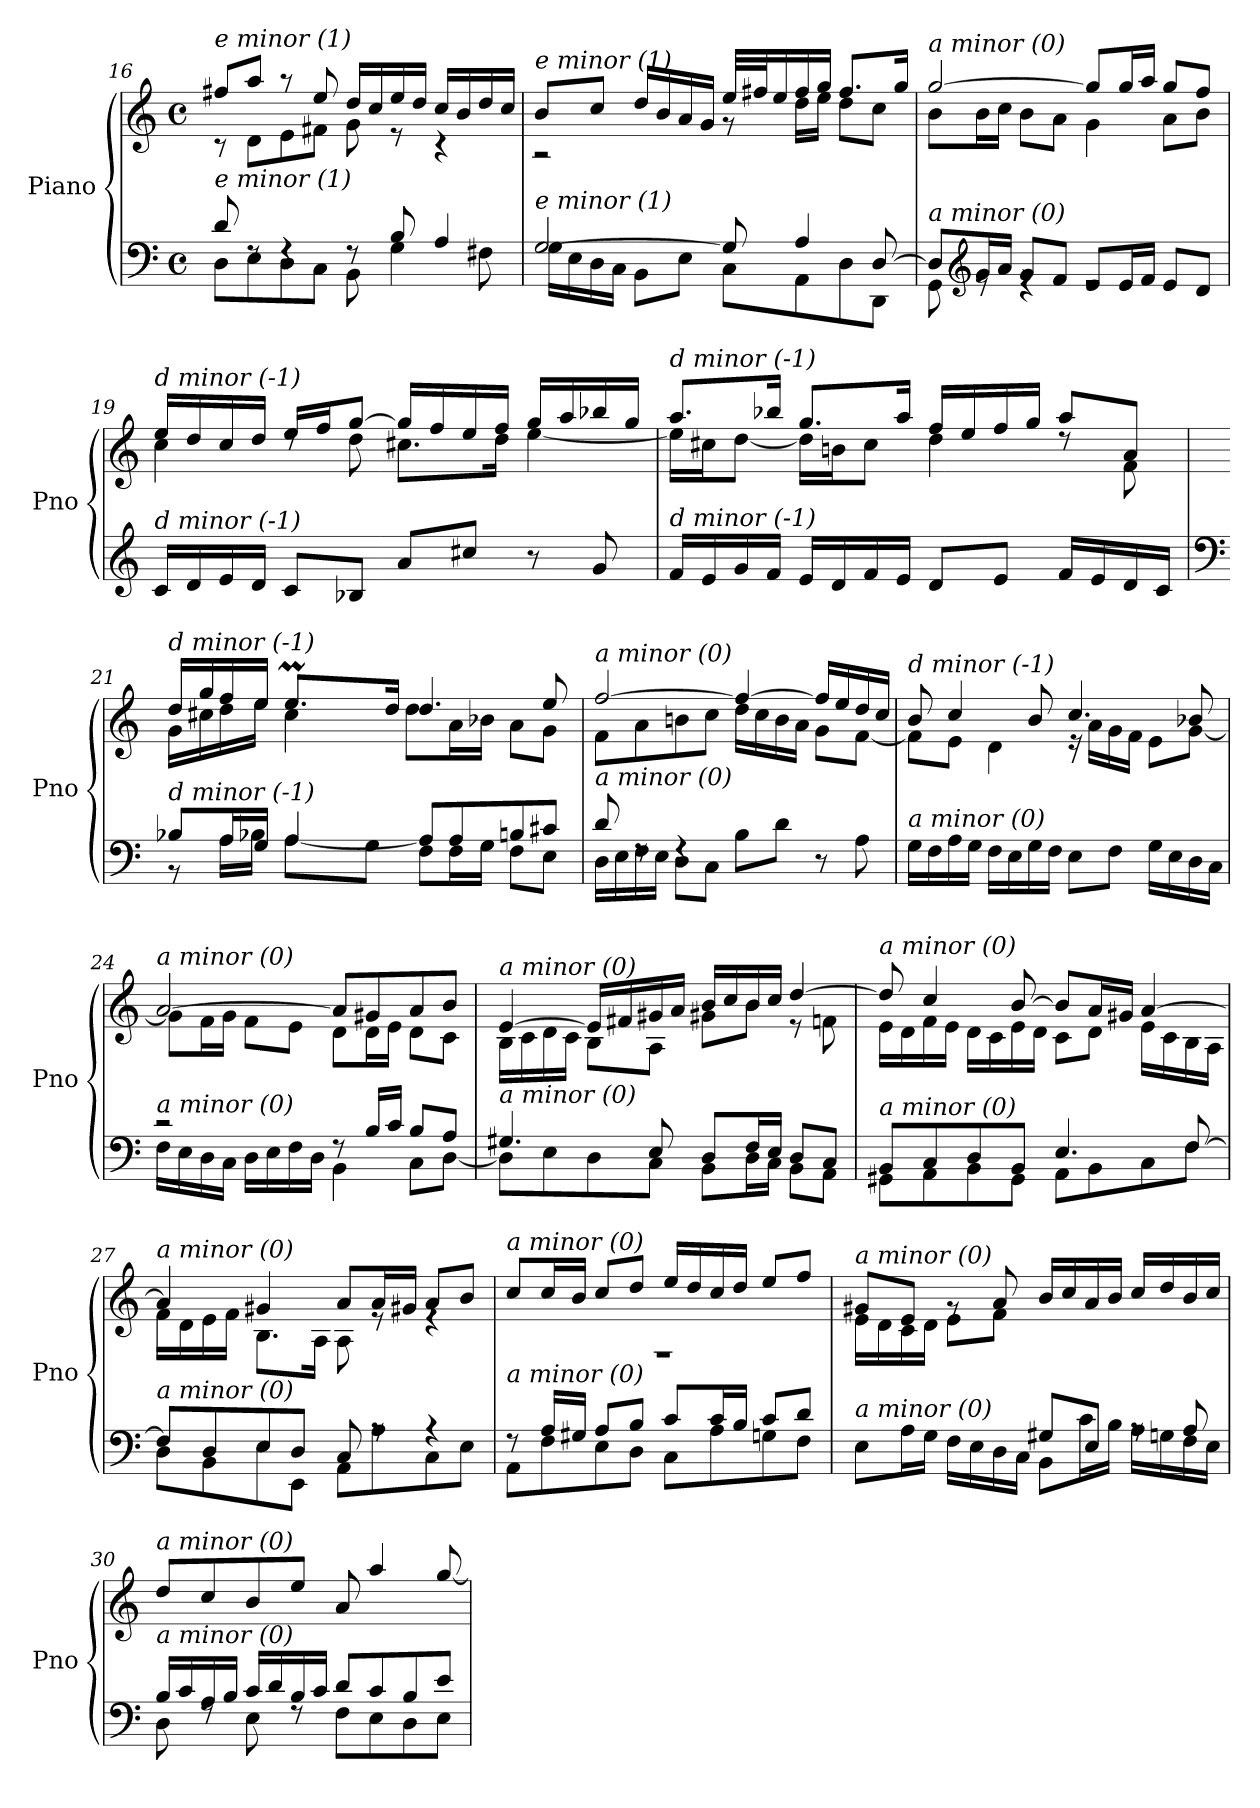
**kern	**kern
*part1	*part1
*staff2	*staff1
*I"Piano	*
*I'Pno	*
*clefF4	*clefG2
*k[]	*k[]
*M4/4	*M4/4
*met(c)	*met(c)
=16	=16
*^	*^
!	!	!LO:TX:i:t=e minor (1)	!
!LO:TX:i:t=e minor (1)	!	!	!
8d/	8D\L	8ff#X/L	8r
8rF	8E\	8aa/J	8d\L
4rF	8D\	8r	8e\
.	8C\J	8ee/	8f#X\J
8rF	8BB\	16dd/LL	8g\
.	.	16cc/	.
8B/	4G\	16ee/	8r
.	.	16dd/JJ	.
4A/	.	16cc/LL	4r
.	.	16b/	.
.	8F#X\	16dd/	.
.	.	16cc/JJ	.
!!LO:LB:g=z	!!
=17	=17	=17	=17
!	!	!LO:TX:i:t=e minor (1)	!
!LO:TX:i:t=e minor (1)	!	!	!
[2G/	16G\LL	8b/L	2r
.	16E\	.	.
.	16D\	8cc/J	.
.	16C\JJ	.	.
.	8BB\L	16dd/LL	.
.	.	16b/	.
.	8E\J	16a/	.
.	.	16g/JJ	.
8G/]	8C\L	32ee/LLL	8r
.	.	32ff#X/J	.
.	.	16ee/	.
4A/	8AA\	16ff#/	16dd\LL
.	.	16gg/JJ	16ee\JJ
.	8D\	8.ff#/L	8dd\L
[8D/	8DD\J	.	8cc\J
.	.	16gg/Jk	.
=18	=18	=18	=18
!	!	!LO:TX:i:t=a minor (0)	!
!LO:TX:i:t=a minor (0)	!	!	!
8D/L]	8GG\	[2gg/	8b\L
*clefG2	*	*	*
16g/L	8re	.	16b\L
16a/JJ	.	.	16cc\JJ
8g/L	4re	.	8b\L
8f/J	.	.	8a\J
8e/L	2re	8gg/L]	4g\
16e/L	.	16gg/L	.
16f/JJ	.	16aa/JJ	.
8e/L	.	8gg/L	8a\L
8d/J	.	8ff/J	8b\J
*v	*v	*	*
=19	=19	=19
!	!LO:TX:i:t=d minor (-1)	!
!LO:TX:i:t=d minor (-1)	!	!
16c/LL	16ee/LL	4cc\
16d/	16dd/	.
16e/	16cc/	.
16d/JJ	16dd/JJ	.
8c/L	16ee/LL	8rdd
.	16ff/J	.
8B-X/J	[8gg/J	8dd\
8a/L	16gg/LL]	8.cc#X\L
.	16ff/	.
8cc#X/J	16ee/	.
.	16ff/JJ	16dd\Jk
8r	16gg/LL	[4ee\
.	16aa/	.
8g/	16bb-X/	.
.	16gg/JJ	.
!!LO:LB:g=z	!!
=20	=20	=20
!	!LO:TX:i:t=d minor (-1)	!
!LO:TX:i:t=d minor (-1)	!	!
16f/LL	8.aa/L	16ee\LL]
16e/	.	16cc#X\J
16g/	.	[8dd\J
16f/JJ	16bb-X/Jk	.
16e/LL	8.gg/L	16dd\LL]
16d/	.	16bn\J
16f/	.	8cc#\J
16e/JJ	16aa/Jk	.
8d/L	16ff/LL	4dd\
.	16ee/	.
8e/J	16ff/	.
.	16gg/JJ	.
16f/LL	8aa/L	8rdd
16e/	.	.
16d/	8a/J	8f\
16c/JJ	.	.
*	*v	*v
=21	=21
*clefF4	*
*^	*^
*	*^	*	*^
!	!	!	!LO:TX:i:t=d minor (-1)	!	!
!LO:TX:i:t=d minor (-1)	!	!	!	!	!
4ryy	8B-X/L	8r	16dd/LL	16g\LL	4ryy
.	.	.	16gg/	16cc#X\	.
.	16A/L	16A\LL	16ff/	16dd\	.
.	16G/JJ	16B-X\JJ	16ee/JJ	16ee\JJ	.
8.ryy	[4A/	8A\L	8.eem/L	4cc#\	32ffyy
.	.	.	.	.	32eeyy
.	.	.	.	.	32ffyy
.	.	.	.	.	16.eeyy
.	.	8G\J	.	.	.
2ryy	.	.	16dd/Jk	.	2ryy
.	8A/L]	8F\L	4.dd/	8dd\L	.
.	8A/	16F\L	.	16a\L	.
.	.	16G\JJ	.	16b-X\JJ	.
.	8Bn/	8F\L	.	8a\L	.
.	8c#X/J	8E\J	8ee/	8g\J	.
16ryy	.	.	.	.	16ryy
*	*v	*v	*	*	*
!!LO:LB:g=z	!!	!!
=22	=22	=22	=22	=22
!	!	!LO:TX:i:t=a minor (0)	!	!
!LO:TX:i:t=a minor (0)	!	!	!	!
8d/	16D\LL	[2ff/	8f\L	2ryy
.	16E\	.	.	.
8rF	16F\	.	8a\	.
.	16E\JJ	.	.	.
4rF	8D\L	.	8bn\	.
.	8C\J	.	8cc\J	.
8B\L	2ryy	4ff/_	16dd\LL	2ryy
.	.	.	16cc\	.
8d\J	.	.	16b\	.
.	.	.	16a\JJ	.
8r	.	16ff/LL]	8g\L	.
.	.	16ee/	.	.
8A\	.	16dd/	[8f\J	.
.	.	16cc/JJ	.	.
*v	*v	*	*	*
*	*	*v	*v
!!LO:LB:g=z
=23	=23	=23
!	!LO:TX:i:t=d minor (-1)	!
!LO:TX:i:t=a minor (0)	!	!
16G\LL	8b/	8f\L]
16F\	.	.
16A\	4cc/	8e\J
16G\JJ	.	.
16F\LL	.	4d\
16E\	.	.
16G\	8b/	.
16F\JJ	.	.
8E\L	4.cc/	16r
.	.	16a\LL
8F\J	.	16g\
.	.	16f\JJ
16G\LL	.	8e\L
16E\	.	.
16D\	8b-X/	[8g\J
16C\JJ	.	.
=24	=24	=24
*^	*	*
!	!	!LO:TX:i:t=a minor (0)	!
!LO:TX:i:t=a minor (0)	!	!	!
2r	16F\LL	[2a/	8g\L]
.	16E\	.	.
.	16D\	.	16f\L
.	16C\JJ	.	16g\JJ
.	16D\LL	.	8f\L
.	16E\	.	.
.	16F\	.	8e\J
.	16D\JJ	.	.
8rF	4BB\	8a/L]	8d\L
16B/LL	.	8g#X/	16d\L
16c/JJ	.	.	16e\JJ
8B/L	8C\L	8a/	8d\L
8A/J	[8D\J	8b/J	8c\J
=25	=25	=25	=25
!	!	!LO:TX:i:t=a minor (0)	!
!LO:TX:i:t=a minor (0)	!	!	!
4.G#X/	8D\L]	[4e/	16B\LL
.	.	.	16c\
.	8E\	.	16d\
.	.	.	16c\JJ
.	8D\	16e/LL]	8B\L
.	.	16f#X/	.
8E/	8C\J	16g#X/	8A\J
.	.	16a/JJ	.
8D/L	8BB\L	16b/LL	8g#X\L
.	.	16cc/	.
16F/L	16D\L	16b/	8b\J
16E/JJ	16C\JJ	16cc/JJ	.
8D/L	8BB\L	[4dd/	8r
8C/J	8AA\J	.	8fn\
!!LO:PB:g=z	!!
=26	=26	=26	=26
!	!	!LO:TX:i:t=a minor (0)	!
!LO:TX:i:t=a minor (0)	!	!	!
8BB/L	8GG#X\L	8dd/]	16e\LL
.	.	.	16d\
8C/	8AA\	4cc/	16f\
.	.	.	16e\JJ
8D/	8BB\	.	16d\LL
.	.	.	16c\
8BB/J	8GG#\J	[8b/	16e\
.	.	.	16d\JJ
4.E/	8AA\L	8b/L]	8c\L
.	8BB\	16a/L	8d\J
.	.	16g#X/JJ	.
.	8C\	[4a/	16e\LL
.	.	.	16c\
[8F/	8F\J	.	16B\
.	.	.	16A\JJ
=27	=27	=27	=27
!	!	!LO:TX:i:t=a minor (0)	!
!LO:TX:i:t=a minor (0)	!	!	!
8F/L]	8D\L	4a/]	16f\LL
.	.	.	16d\
8D/	8BB\	.	16e\
.	.	.	16f\JJ
8E/	8E\	4g#X/	8.B\L
8D/J	8EE\J	.	.
.	.	.	16A\Jk
8C/	8AA\L	8a/L	8A\
8rA	8A\	16a/L	8re
.	.	16g#X/JJ	.
4rA	8C\	8a/L	4re
.	8E\J	8b/J	.
=28	=28	=28	=28
!	!	!LO:TX:i:t=a minor (0)	!
!LO:TX:i:t=a minor (0)	!	!	!
8rF	8AA\L	1rF	8cc/L
16A/LL	8F\	.	16cc/L
16G#X/JJ	.	.	16b/JJ
8A/L	8E\	.	8cc/L
8B/J	8D\J	.	8dd/J
8c/L	8C\L	.	16ee/LL
.	.	.	16dd/
16c/L	8A\	.	16cc/
16B/JJ	.	.	16dd/JJ
8c/L	8Gn\	.	8ee/L
8d/J	8F\J	.	8ff/J
!!LO:LB:g=z
=29	=29	=29	=29
*	*^	*	*^
!	!	!	!LO:TX:i:t=a minor (0)	!	!
!LO:TX:i:t=a minor (0)	!	!	!	!	!
2ryy	8E\L	2ryy	8g#X/L	16e\LL	2ryy
.	.	.	.	16d\	.
.	16A\L	.	8e/J	16c\	.
.	16G\JJ	.	.	16d\JJ	.
.	16F\LL	.	8rg	8e\L	.
.	16E\	.	.	.	.
.	16D\	.	8a/	8f\J	.
.	16C\JJ	.	.	.	.
2ryy	8G#X/L	8BB\L	16b/LL	2ryy	2ryy
.	.	.	16cc/	.	.
.	8E/J	16c\L	16a/	.	.
.	.	16B\JJ	16b/JJ	.	.
.	8rA	16A\LL	16cc/LL	.	.
.	.	16Gn\	16dd/	.	.
.	8A/	16F\	16b/	.	.
.	.	16E\JJ	16cc/JJ	.	.
*	*	*	*v	*v	*v
=30	=30	=30	=30
!	!	!	!LO:TX:i:t=a minor (0)
!LO:TX:i:t=a minor (0)	!	!	!
*	*v	*v	*
16B/LL	8D\	8dd/L
16c/	.	.
16A/	8rF	8cc/
16B/JJ	.	.
16c/LL	8E\	8b/
16d/	.	.
16B/	8rF	8ee/J
16c/JJ	.	.
8d/L	8F\L	8a/
8c/	8E\	4aa/
8B/	8D\	.
8e/J	8E\J	[8gg/
*v	*v	*
=	=
*-	*-
